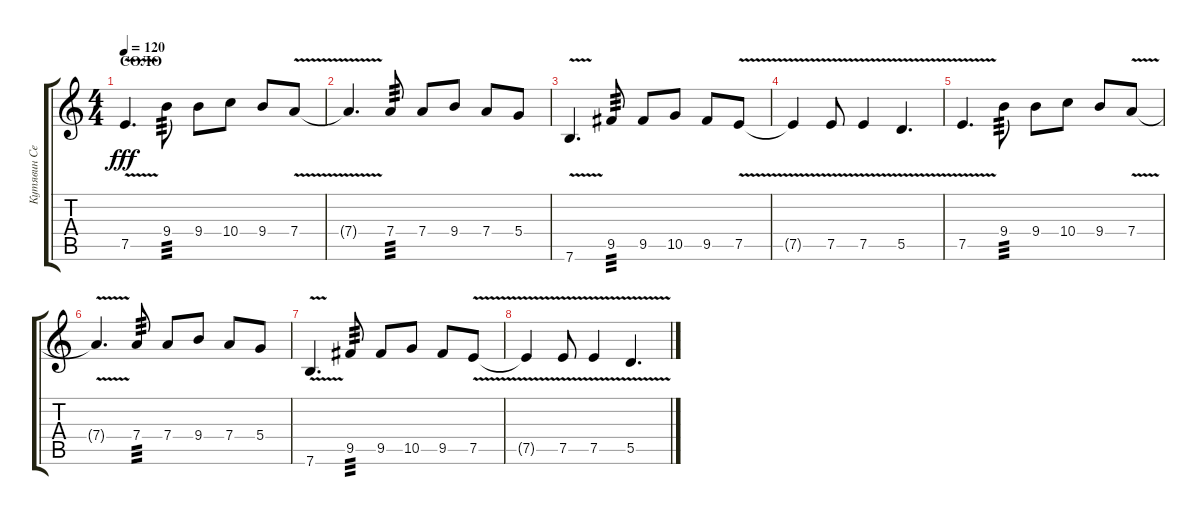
\track ("Кутявин Сергей" "Кутявин Се") {instrument distortionguitar}
\staff {score tabs}
\tuning (E4 B3 G3 D3 A2 E2) {hide}
\ts (4 4)
\section ("" "СОЛО")
\tempo 120
\clef g2
\ks c
7.5{v}.4{d dy fff} 9.4.8{tp 3} 9.4.8 10.4.8 9.4.8 7.4{v}.8 |
7.4{t}.4{d} 7.4.8{tp 3} 7.4.8 9.4.8 7.4.8 5.4.8 |
7.6{v}.4{d} 9.5.8{tp 3} 9.5.8 10.5.8 9.5.8 7.5{v}.8 |
7.5{t}.4 7.5{v}.8 7.5{v}.4 5.5{v}.4{d} |
7.5{v}.4{d} 9.4.8{tp 3} 9.4.8 10.4.8 9.4.8 7.4{v}.8 |
7.4{t}.4{d} 7.4.8{tp 3} 7.4.8 9.4.8 7.4.8 5.4.8 |
7.6{v}.4{d} 9.5.8{tp 3} 9.5.8 10.5.8 9.5.8 7.5{v}.8 |
7.5{t}.4 7.5{v}.8 7.5{v}.4 5.5{v}.4{d}
